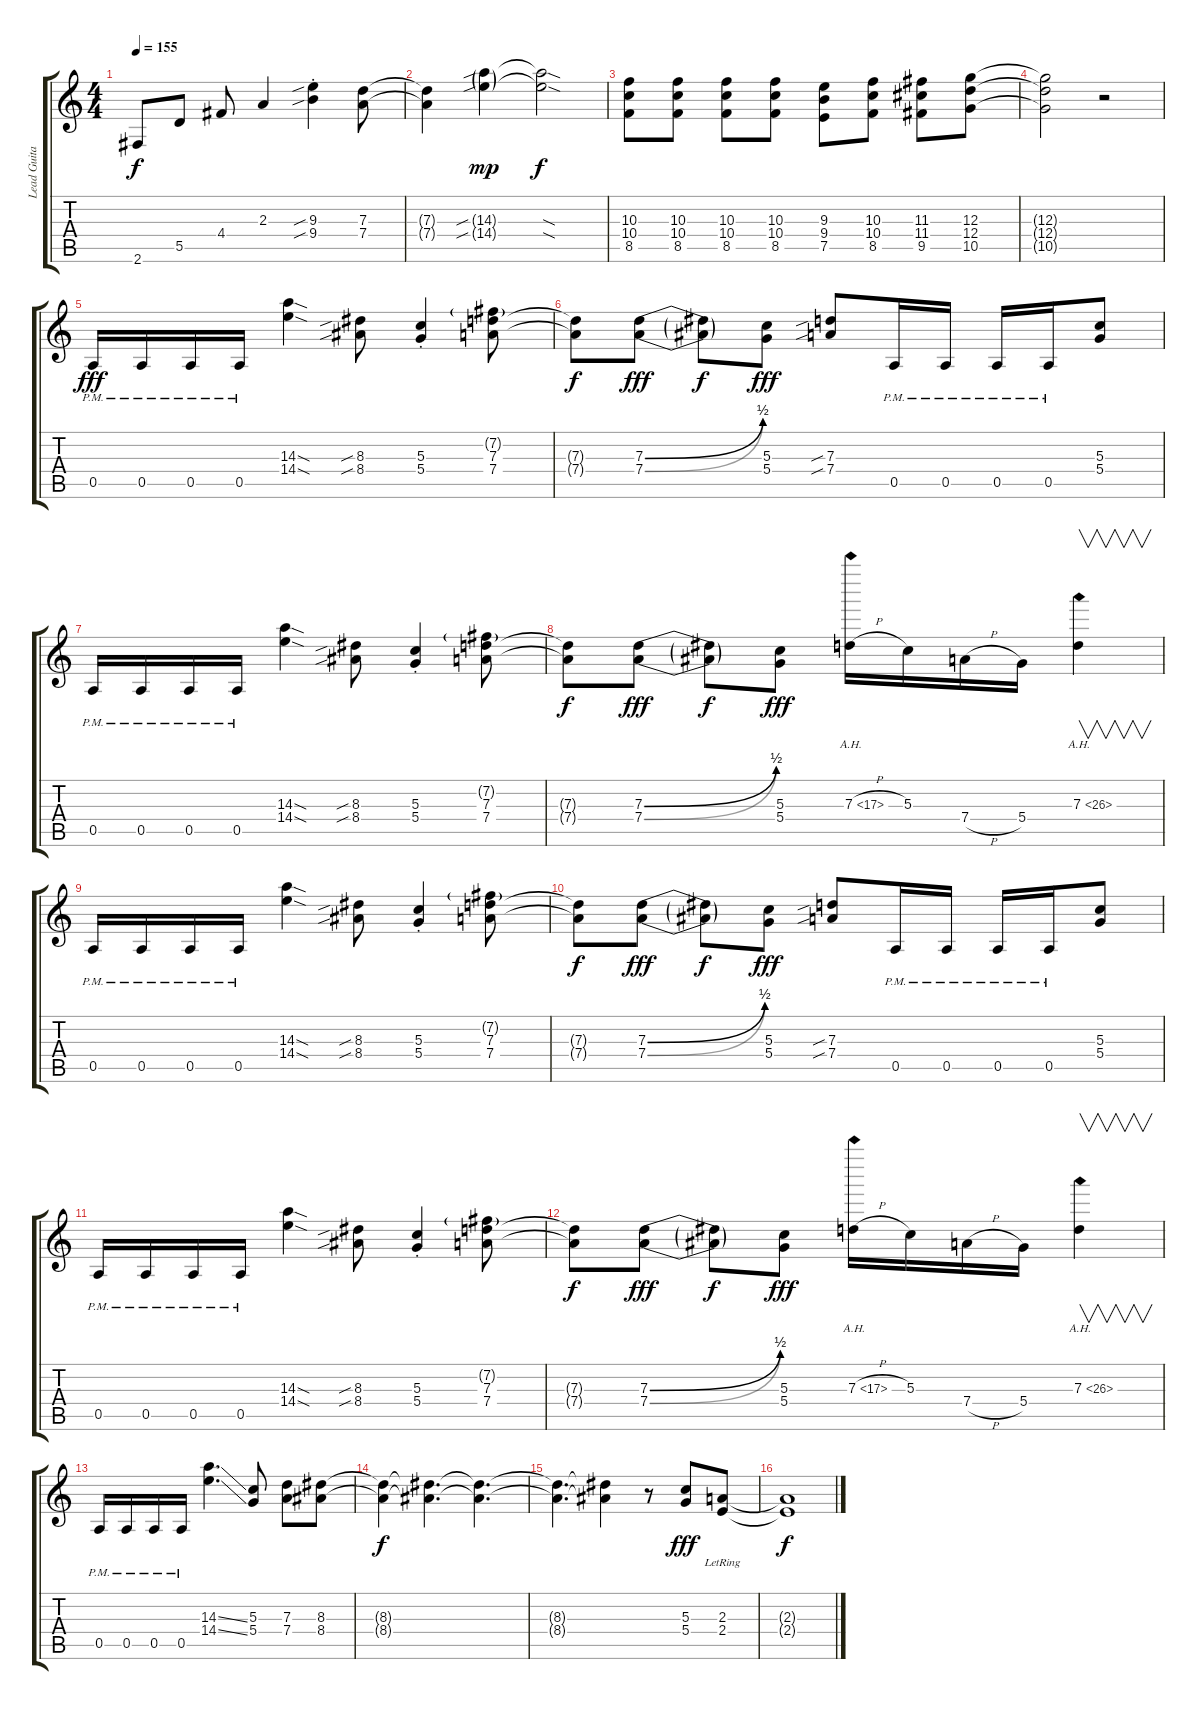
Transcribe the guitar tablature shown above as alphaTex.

\track ("Lead Guitar" "Lead Guita") {instrument distortionguitar}
\staff {score tabs}
\tuning (E4 B3 G3 D3 A2 E2) {hide}
\ts (4 4)
\tempo 155
\clef g2
\ks c
2.6{t}.8{dy f} 5.5.8 4.4.8 2.3.4 (9.3{sib} 9.4{sib st}).4 (7.3 7.4).8 |
(7.3{t} 7.4{t}).4 (14.3{sib g} 14.4{sib g}).4{dy mp} (14.3{sod t} 14.4{sod t}).2{dy f} |
(10.3 10.4 8.5).8 (10.3 10.4 8.5).8 (10.3 10.4 8.5).8 (10.3 10.4 8.5).8 (9.3 9.4 7.5).8 (10.3 10.4 8.5).8 (11.3 11.4 9.5).8 (12.3 12.4 10.5).8 |
(12.3{t} 12.4{t} 10.5{t}).2 r.2 |
0.5{pm}.16{dy fff} 0.5{pm}.16 0.5{pm}.16 0.5{pm}.16 (14.3{sod} 14.4{sod}).4 (8.3{sib} 8.4{sib}).8 (5.3 5.4{st}).4 (7.2{g} 7.3 7.4).8 |
(7.3{t} 7.4{t}).8{dy f} (7.3{be (bend 0 0 60 2)} 7.4{be (bend 0 0 60 2)}).8{dy fff} (7.3{t} 7.4{t}).8{dy f} (5.3 5.4).8{dy fff} (7.3{sib} 7.4{sib}).8 0.5{pm}.16 0.5{pm}.16 0.5{pm}.16 0.5{pm}.16 (5.3 5.4).8 |
0.5{pm}.16 0.5{pm}.16 0.5{pm}.16 0.5{pm}.16 (14.3{sod} 14.4{sod}).4 (8.3{sib} 8.4{sib}).8 (5.3 5.4{st}).4 (7.2{g} 7.3 7.4).8 |
(7.3{t} 7.4{t}).8{dy f} (7.3{be (bend 0 0 60 2)} 7.4{be (bend 0 0 60 2)}).8{dy fff} (7.3{t} 7.4{t}).8{dy f} (5.3 5.4).8{dy fff} 7.3{ah 10 h}.16 5.3.16 7.4{h}.16 5.4.16 7.3{ah 19}.4{v} |
0.5{pm}.16 0.5{pm}.16 0.5{pm}.16 0.5{pm}.16 (14.3{sod} 14.4{sod}).4 (8.3{sib} 8.4{sib}).8 (5.3{st} 5.4{st}).4 (7.2{g} 7.3 7.4).8 |
(7.3{t} 7.4{t}).8{dy f} (7.3{be (bend 0 0 60 2)} 7.4{be (bend 0 0 60 2)}).8{dy fff} (7.3{t} 7.4{t}).8{dy f} (5.3 5.4).8{dy fff} (7.3{sib} 7.4{sib}).8 0.5{pm}.16 0.5{pm}.16 0.5{pm}.16 0.5{pm}.16 (5.3 5.4).8 |
0.5{pm}.16 0.5{pm}.16 0.5{pm}.16 0.5{pm}.16 (14.3{sod} 14.4{sod}).4 (8.3{sib} 8.4{sib}).8 (5.3 5.4{st}).4 (7.2{g} 7.3 7.4).8 |
(7.3{t} 7.4{t}).8{dy f} (7.3{be (bend 0 0 60 2)} 7.4{be (bend 0 0 60 2)}).8{dy fff} (7.3{t} 7.4{t}).8{dy f} (5.3 5.4).8{dy fff} 7.3{ah 10 h}.16 5.3.16 7.4{h}.16 5.4.16 7.3{ah 19}.4{v} |
0.5{pm}.16 0.5{pm}.16 0.5{pm}.16 0.5{pm}.16 (14.3{ss} 14.4{ss}).4{d} (5.3 5.4).8 (7.3 7.4).8 (8.3 8.4).8 |
(8.3{t} 8.4{t}).4{dy f} (8.3{t} 8.4{t}).4{d} (8.3{t} 8.4{t}).4{d} |
(8.3{t} 8.4{t}).4{d} (8.3{t} 8.4{t}).4 r.8 (5.3 5.4).8{dy fff} (2.3{lr} 2.4{lr}).8 |
(2.3{t} 2.4{t}).1{dy f}
